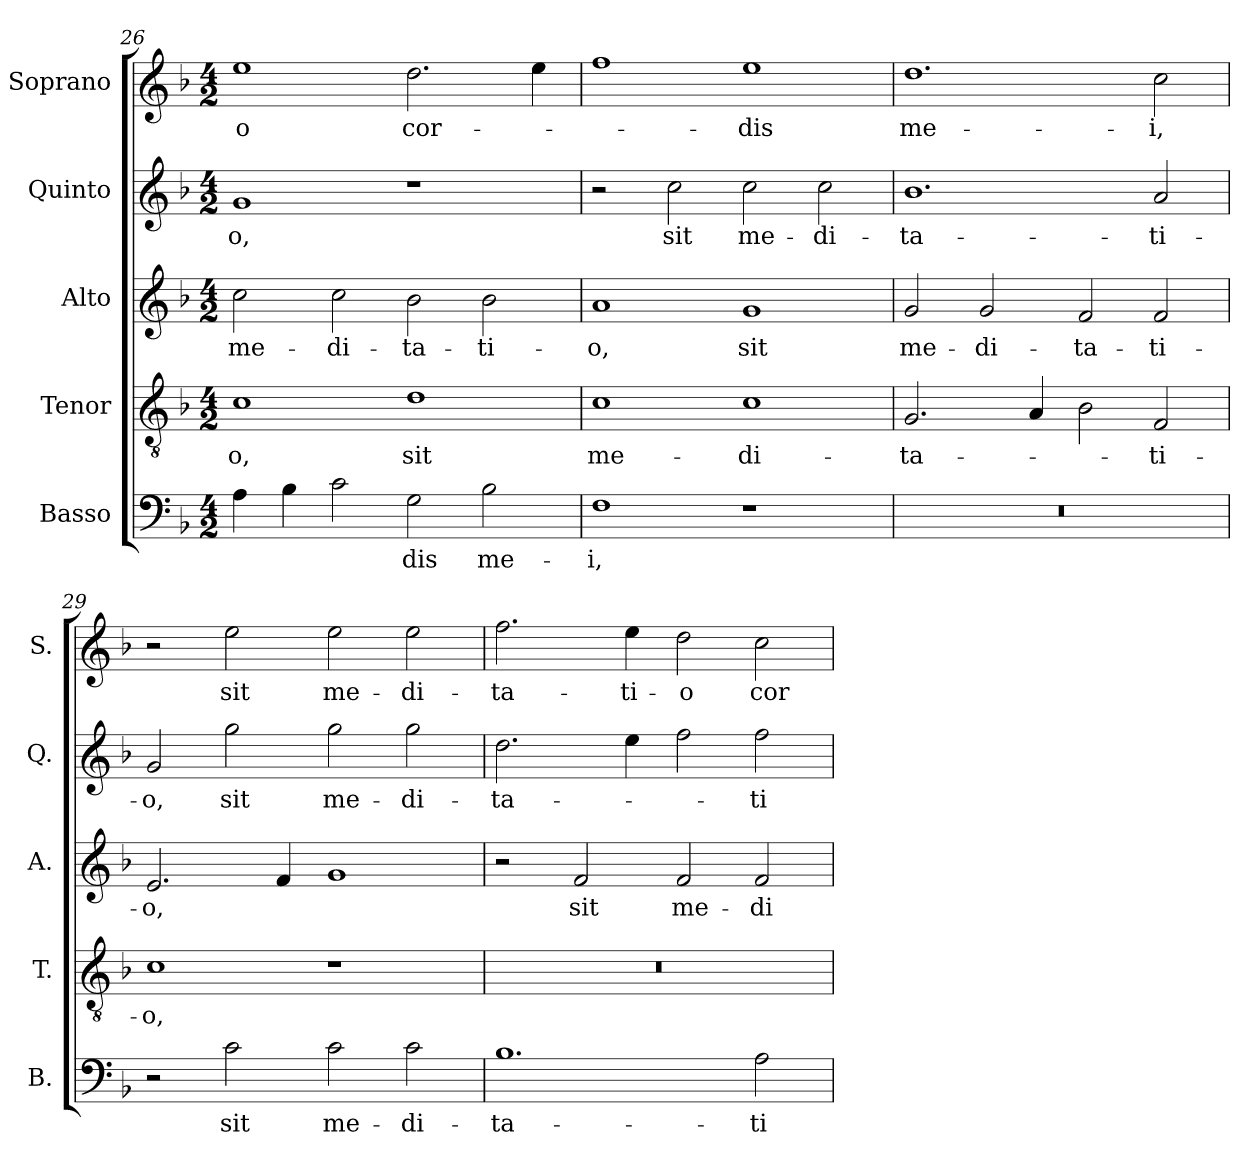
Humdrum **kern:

**kern	**text	**kern	**text	**kern	**text	**kern	**text	**kern	**text
*part5	*part5	*part4	*part4	*part3	*part3	*part2	*part2	*part1	*part1
*staff5	*staff5	*staff4	*staff4	*staff3	*staff3	*staff2	*staff2	*staff1	*staff1
*I"Basso	*	*I"Tenor	*	*I"Alto	*	*I"Quinto	*	*I"Soprano	*
*I'B.	*	*I'T.	*	*I'A.	*	*I'Q.	*	*I'S.	*
*clefF4	*	*clefGv2	*	*clefG2	*	*clefG2	*	*clefG2	*
*	*	*ITrd7c12	*	*	*	*	*	*	*
*k[b-]	*	*k[b-]	*	*k[b-]	*	*k[b-]	*	*k[b-]	*
*F:	*	*F:	*	*F:	*	*F:	*	*F:	*
*M4/2	*	*M4/2	*	*M4/2	*	*M4/2	*	*M4/2	*
=26	=26	=26	=26	=26	=26	=26	=26	=26	=26
!	!	!	!LO:LY:b:color=#000000	!	!	!	!	!	!
!	!	!	!	!	!LO:LY:b:color=#000000	!	!	!	!
!	!	!	!	!	!	!	!LO:LY:b:color=#000000	!	!
!	!	!	!	!	!	!	!	!	!LO:LY:b:color=#000000
4Ai\	.	1Ci	-o,	2cci\	me-	1gi	-o,	1eei	-o
4B-i\	.	.	.	.	.	.	.	.	.
!	!	!	!	!	!LO:LY:b:color=#000000	!	!	!	!
2ci\	.	.	.	2cci\	-di-	.	.	.	.
!	!LO:LY:b:color=#000000	!	!	!	!	!	!	!	!
!	!	!	!LO:LY:b:color=#000000	!	!	!	!	!	!
!	!	!	!	!	!LO:LY:b:color=#000000	!	!	!	!
!	!	!	!	!	!	!	!	!	!LO:LY:b:color=#000000
2Gi\	-dis	1Di	sit	2b-i\	-ta-	1r	.	2.ddi\	cor-
!	!LO:LY:b:color=#000000	!	!	!	!	!	!	!	!
!	!	!	!	!	!LO:LY:b:color=#000000	!	!	!	!
2B-i\	me-	.	.	2b-i\	-ti-	.	.	.	.
.	.	.	.	.	.	.	.	4eei\	.
=27	=27	=27	=27	=27	=27	=27	=27	=27	=27
!	!LO:LY:b:color=#000000	!	!	!	!	!	!	!	!
!	!	!	!LO:LY:b:color=#000000	!	!	!	!	!	!
!	!	!	!	!	!LO:LY:b:color=#000000	!	!	!	!
1Fi	-i,	1Ci	me-	1ai	-o,	2r	.	1ffi	.
!	!	!	!	!	!	!	!LO:LY:b:color=#000000	!	!
.	.	.	.	.	.	2cci\	sit	.	.
!	!	!	!LO:LY:b:color=#000000	!	!	!	!	!	!
!	!	!	!	!	!LO:LY:b:color=#000000	!	!	!	!
!	!	!	!	!	!	!	!LO:LY:b:color=#000000	!	!
!	!	!	!	!	!	!	!	!	!LO:LY:b:color=#000000
1r	.	1Ci	-di-	1gi	sit	2cci\	me-	1eei	-dis
!	!	!	!	!	!	!	!LO:LY:b:color=#000000	!	!
.	.	.	.	.	.	2cci\	-di-	.	.
!!LO:LB:g=z
=28	=28	=28	=28	=28	=28	=28	=28	=28	=28
!LO:N:vis=1	!	!	!	!	!	!	!	!	!
!	!	!	!LO:LY:b:color=#000000	!	!	!	!	!	!
!	!	!	!	!	!LO:LY:b:color=#000000	!	!	!	!
!	!	!	!	!	!	!	!LO:LY:b:color=#000000	!	!
!	!	!	!	!	!	!	!	!	!LO:LY:b:color=#000000
0r	.	2.GGi/	-ta-	2gi/	me-	1.b-i	-ta-	1.ddi	me-
!	!	!	!	!	!LO:LY:b:color=#000000	!	!	!	!
.	.	.	.	2gi/	-di-	.	.	.	.
.	.	4AAi/	.	.	.	.	.	.	.
!	!	!	!	!	!LO:LY:b:color=#000000	!	!	!	!
.	.	2BB-i\	.	2fi/	-ta-	.	.	.	.
!	!	!	!LO:LY:b:color=#000000	!	!	!	!	!	!
!	!	!	!	!	!LO:LY:b:color=#000000	!	!	!	!
!	!	!	!	!	!	!	!LO:LY:b:color=#000000	!	!
!	!	!	!	!	!	!	!	!	!LO:LY:b:color=#000000
.	.	2FFi/	-ti-	2fi/	-ti-	2ai/	-ti-	2cci\	-i,
=29	=29	=29	=29	=29	=29	=29	=29	=29	=29
!	!	!	!LO:LY:b:color=#000000	!	!	!	!	!	!
!	!	!	!	!	!LO:LY:b:color=#000000	!	!	!	!
!	!	!	!	!	!	!	!LO:LY:b:color=#000000	!	!
2r	.	1Ci	-o,	2.ei/	-o,	2gi/	-o,	2r	.
!	!LO:LY:b:color=#000000	!	!	!	!	!	!	!	!
!	!	!	!	!	!	!	!LO:LY:b:color=#000000	!	!
!	!	!	!	!	!	!	!	!	!LO:LY:b:color=#000000
2ci\	sit	.	.	.	.	2ggi\	sit	2eei\	sit
.	.	.	.	4fi/	.	.	.	.	.
!	!LO:LY:b:color=#000000	!	!	!	!	!	!	!	!
!	!	!	!	!	!	!	!LO:LY:b:color=#000000	!	!
!	!	!	!	!	!	!	!	!	!LO:LY:b:color=#000000
2ci\	me-	1r	.	1gi	.	2ggi\	me-	2eei\	me-
!	!LO:LY:b:color=#000000	!	!	!	!	!	!	!	!
!	!	!	!	!	!	!	!LO:LY:b:color=#000000	!	!
!	!	!	!	!	!	!	!	!	!LO:LY:b:color=#000000
2ci\	-di-	.	.	.	.	2ggi\	-di-	2eei\	-di-
=30	=30	=30	=30	=30	=30	=30	=30	=30	=30
!	!LO:LY:b:color=#000000	!LO:N:vis=1	!	!	!	!	!	!	!
!	!	!	!	!	!	!	!LO:LY:b:color=#000000	!	!
!	!	!	!	!	!	!	!	!	!LO:LY:b:color=#000000
1.B-i	-ta-	0r	.	2r	.	2.ddi\	-ta-	2.ffi\	-ta-
!	!	!	!	!	!LO:LY:b:color=#000000	!	!	!	!
.	.	.	.	2fi/	sit	.	.	.	.
!	!	!	!	!	!	!	!	!	!LO:LY:b:color=#000000
.	.	.	.	.	.	4eei\	.	4eei\	-ti-
!	!	!	!	!	!LO:LY:b:color=#000000	!	!	!	!
!	!	!	!	!	!	!	!	!	!LO:LY:b:color=#000000
.	.	.	.	2fi/	me-	2ffi\	.	2ddi\	-o
!	!LO:LY:b:color=#000000	!	!	!	!	!	!	!	!
!	!	!	!	!	!LO:LY:b:color=#000000	!	!	!	!
!	!	!	!	!	!	!	!LO:LY:b:color=#000000	!	!
!	!	!	!	!	!	!	!	!	!LO:LY:b:color=#000000
2Ai\	-ti-	.	.	2fi/	-di-	2ffi\	-ti-	2cci\	cor-
=	=	=	=	=	=	=	=	=	=
*-	*-	*-	*-	*-	*-	*-	*-	*-	*-
